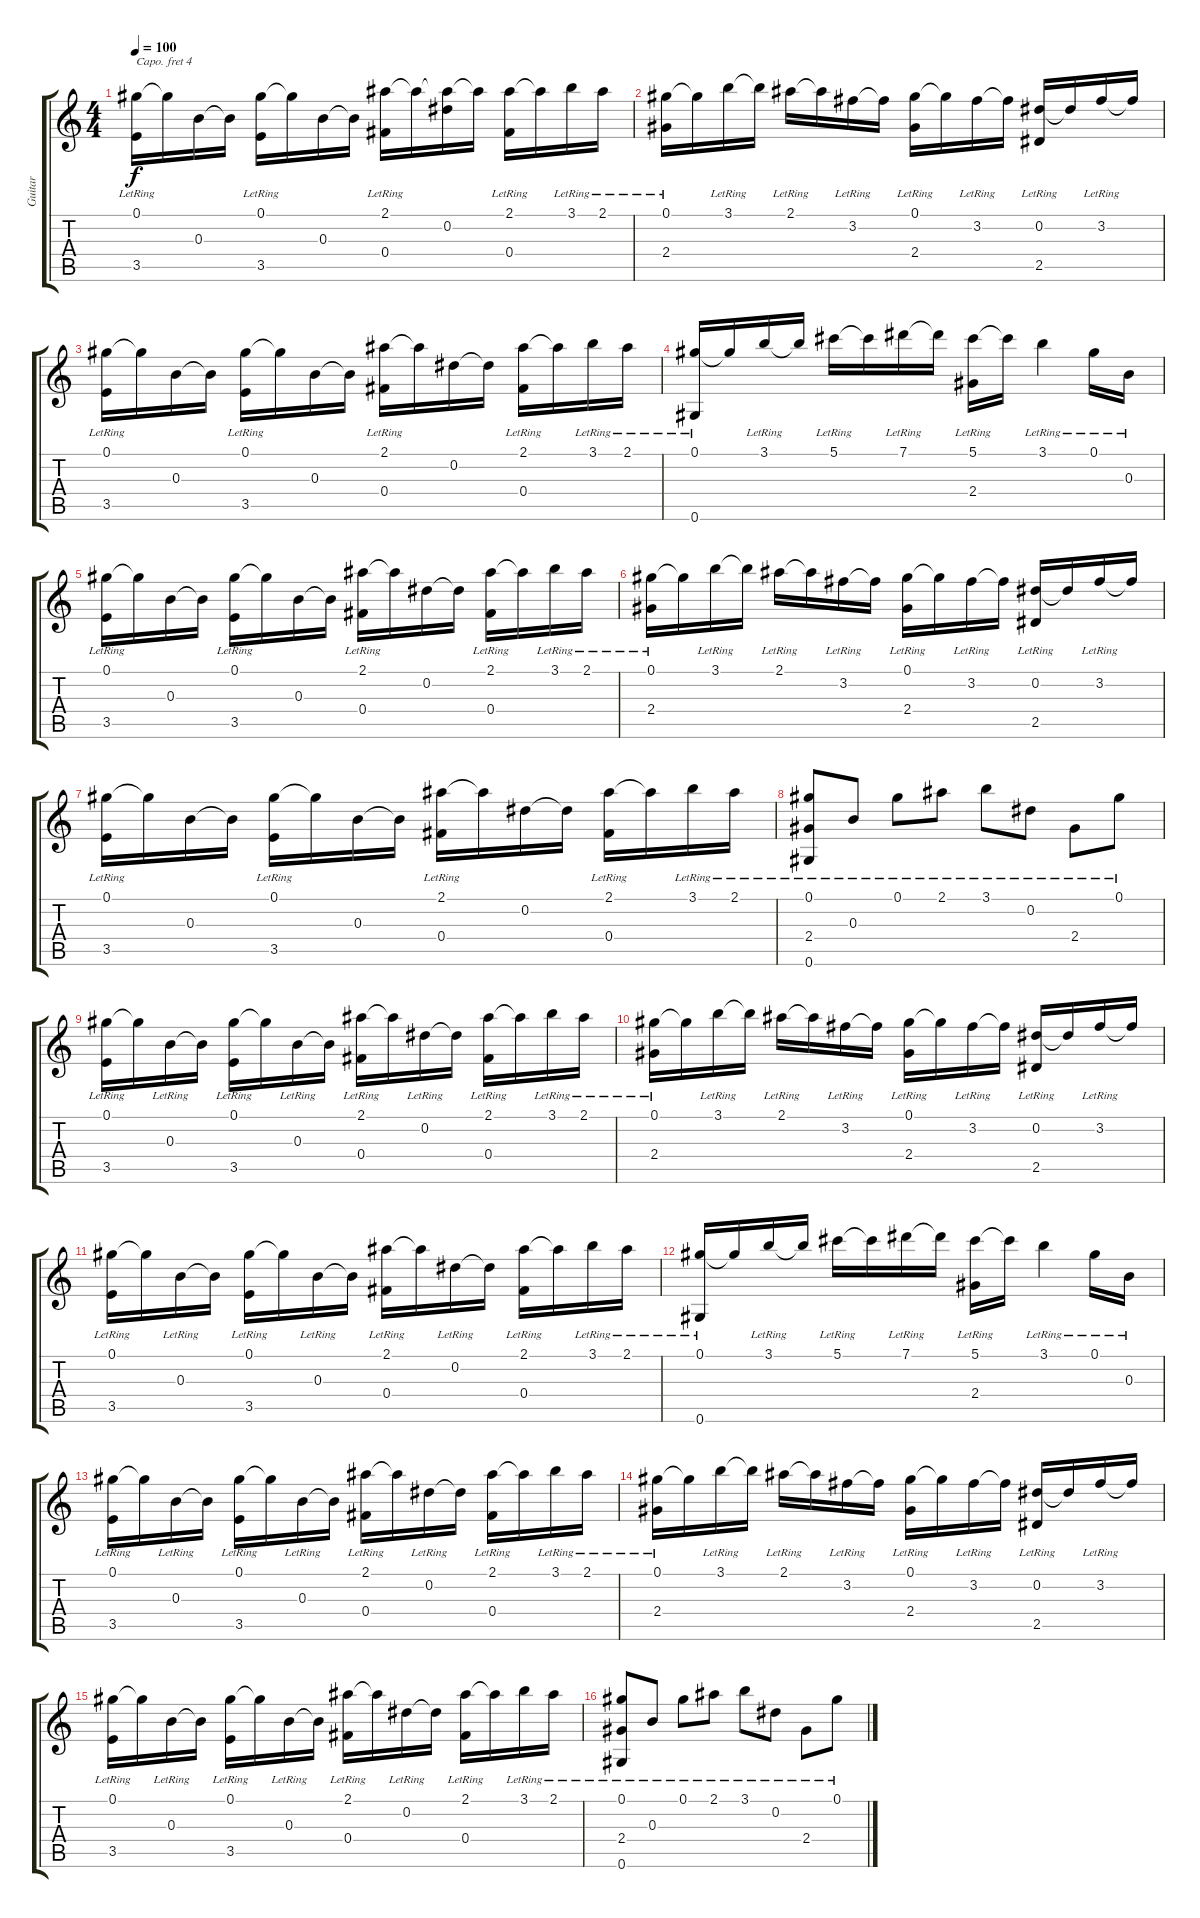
\track ("Guitar" "Guitar") {instrument acousticguitarsteel}
\staff {score tabs}
\capo 4
\tuning (E4 B3 G3 D3 A2 E2) {hide}
\ts (4 4)
\tempo 100
\clef g2
\ks c
(0.1{lr} 3.5{lr}).16{dy f} 0.1{t}.16 0.3.16 0.3{t}.16 (0.1{lr} 3.5{lr}).16 0.1{t}.16 0.3.16 0.3{t}.16 (2.1{lr} 0.4{lr}).16 2.1{t}.16 (2.1{t} 0.2).16 2.1{t}.16 (2.1{lr} 0.4{lr}).16 2.1{t}.16 3.1{lr}.16 2.1{lr}.16 |
(0.1{lr} 2.4{lr}).16 0.1{t}.16 3.1{lr}.16 3.1{t}.16 2.1{lr}.16 2.1{t}.16 3.2{lr}.16 3.2{t}.16 (0.1{lr} 2.4{lr}).16 0.1{t}.16 3.2{lr}.16 3.2{t}.16 (0.2{lr} 2.5{lr}).16 0.2{t}.16 3.2{lr}.16 3.2{t}.16 |
(0.1{lr} 3.5{lr}).16 0.1{t}.16 0.3.16 0.3{t}.16 (0.1{lr} 3.5{lr}).16 0.1{t}.16 0.3.16 0.3{t}.16 (2.1{lr} 0.4{lr}).16 2.1{t}.16 0.2.16 0.2{t}.16 (2.1{lr} 0.4{lr}).16 2.1{t}.16 3.1{lr}.16 2.1{lr}.16 |
(0.1{lr} 0.6{lr}).16 0.1{t}.16 3.1{lr}.16 3.1{t}.16 5.1{lr}.16 5.1{t}.16 7.1{lr}.16 7.1{t}.16 (5.1{lr} 2.4{lr}).16 5.1{t}.16 3.1{lr}.4 0.1{lr}.16 0.3{lr}.16 |
(0.1{lr} 3.5{lr}).16 0.1{t}.16 0.3.16 0.3{t}.16 (0.1{lr} 3.5{lr}).16 0.1{t}.16 0.3.16 0.3{t}.16 (2.1{lr} 0.4{lr}).16 2.1{t}.16 0.2.16 0.2{t}.16 (2.1{lr} 0.4{lr}).16 2.1{t}.16 3.1{lr}.16 2.1{lr}.16 |
(0.1{lr} 2.4{lr}).16 0.1{t}.16 3.1{lr}.16 3.1{t}.16 2.1{lr}.16 2.1{t}.16 3.2{lr}.16 3.2{t}.16 (0.1{lr} 2.4{lr}).16 0.1{t}.16 3.2{lr}.16 3.2{t}.16 (0.2{lr} 2.5{lr}).16 0.2{t}.16 3.2{lr}.16 3.2{t}.16 |
(0.1{lr} 3.5{lr}).16 0.1{t}.16 0.3.16 0.3{t}.16 (0.1{lr} 3.5{lr}).16 0.1{t}.16 0.3.16 0.3{t}.16 (2.1{lr} 0.4{lr}).16 2.1{t}.16 0.2.16 0.2{t}.16 (2.1{lr} 0.4{lr}).16 2.1{t}.16 3.1{lr}.16 2.1{lr}.16 |
(0.1{lr} 2.4{lr} 0.6{lr}).8 0.3{lr}.8 0.1{lr}.8 2.1{lr}.8 3.1{lr}.8 0.2{lr}.8 2.4{lr}.8 0.1{lr}.8 |
(0.1{lr} 3.5{lr}).16 0.1{t}.16 0.3{lr}.16 0.3{t}.16 (0.1{lr} 3.5{lr}).16 0.1{t}.16 0.3{lr}.16 0.3{t}.16 (2.1{lr} 0.4{lr}).16 2.1{t}.16 0.2{lr}.16 0.2{t}.16 (2.1{lr} 0.4{lr}).16 2.1{t}.16 3.1{lr}.16 2.1{lr}.16 |
(0.1{lr} 2.4{lr}).16 0.1{t}.16 3.1{lr}.16 3.1{t}.16 2.1{lr}.16 2.1{t}.16 3.2{lr}.16 3.2{t}.16 (0.1{lr} 2.4{lr}).16 0.1{t}.16 3.2{lr}.16 3.2{t}.16 (0.2{lr} 2.5{lr}).16 0.2{t}.16 3.2{lr}.16 3.2{t}.16 |
(0.1{lr} 3.5{lr}).16 0.1{t}.16 0.3{lr}.16 0.3{t}.16 (0.1{lr} 3.5{lr}).16 0.1{t}.16 0.3{lr}.16 0.3{t}.16 (2.1{lr} 0.4{lr}).16 2.1{t}.16 0.2{lr}.16 0.2{t}.16 (2.1{lr} 0.4{lr}).16 2.1{t}.16 3.1{lr}.16 2.1{lr}.16 |
(0.1{lr} 0.6{lr}).16 0.1{t}.16 3.1{lr}.16 3.1{t}.16 5.1{lr}.16 5.1{t}.16 7.1{lr}.16 7.1{t}.16 (5.1{lr} 2.4{lr}).16 5.1{t}.16 3.1{lr}.4 0.1{lr}.16 0.3{lr}.16 |
(0.1{lr} 3.5{lr}).16 0.1{t}.16 0.3{lr}.16 0.3{t}.16 (0.1{lr} 3.5{lr}).16 0.1{t}.16 0.3{lr}.16 0.3{t}.16 (2.1{lr} 0.4{lr}).16 2.1{t}.16 0.2{lr}.16 0.2{t}.16 (2.1{lr} 0.4{lr}).16 2.1{t}.16 3.1{lr}.16 2.1{lr}.16 |
(0.1{lr} 2.4{lr}).16 0.1{t}.16 3.1{lr}.16 3.1{t}.16 2.1{lr}.16 2.1{t}.16 3.2{lr}.16 3.2{t}.16 (0.1{lr} 2.4{lr}).16 0.1{t}.16 3.2{lr}.16 3.2{t}.16 (0.2{lr} 2.5{lr}).16 0.2{t}.16 3.2{lr}.16 3.2{t}.16 |
(0.1{lr} 3.5{lr}).16 0.1{t}.16 0.3{lr}.16 0.3{t}.16 (0.1{lr} 3.5{lr}).16 0.1{t}.16 0.3{lr}.16 0.3{t}.16 (2.1{lr} 0.4{lr}).16 2.1{t}.16 0.2{lr}.16 0.2{t}.16 (2.1{lr} 0.4{lr}).16 2.1{t}.16 3.1{lr}.16 2.1{lr}.16 |
(0.1{lr} 2.4{lr} 0.6{lr}).8 0.3{lr}.8 0.1{lr}.8 2.1{lr}.8 3.1{lr}.8 0.2{lr}.8 2.4{lr}.8 0.1{lr}.8
